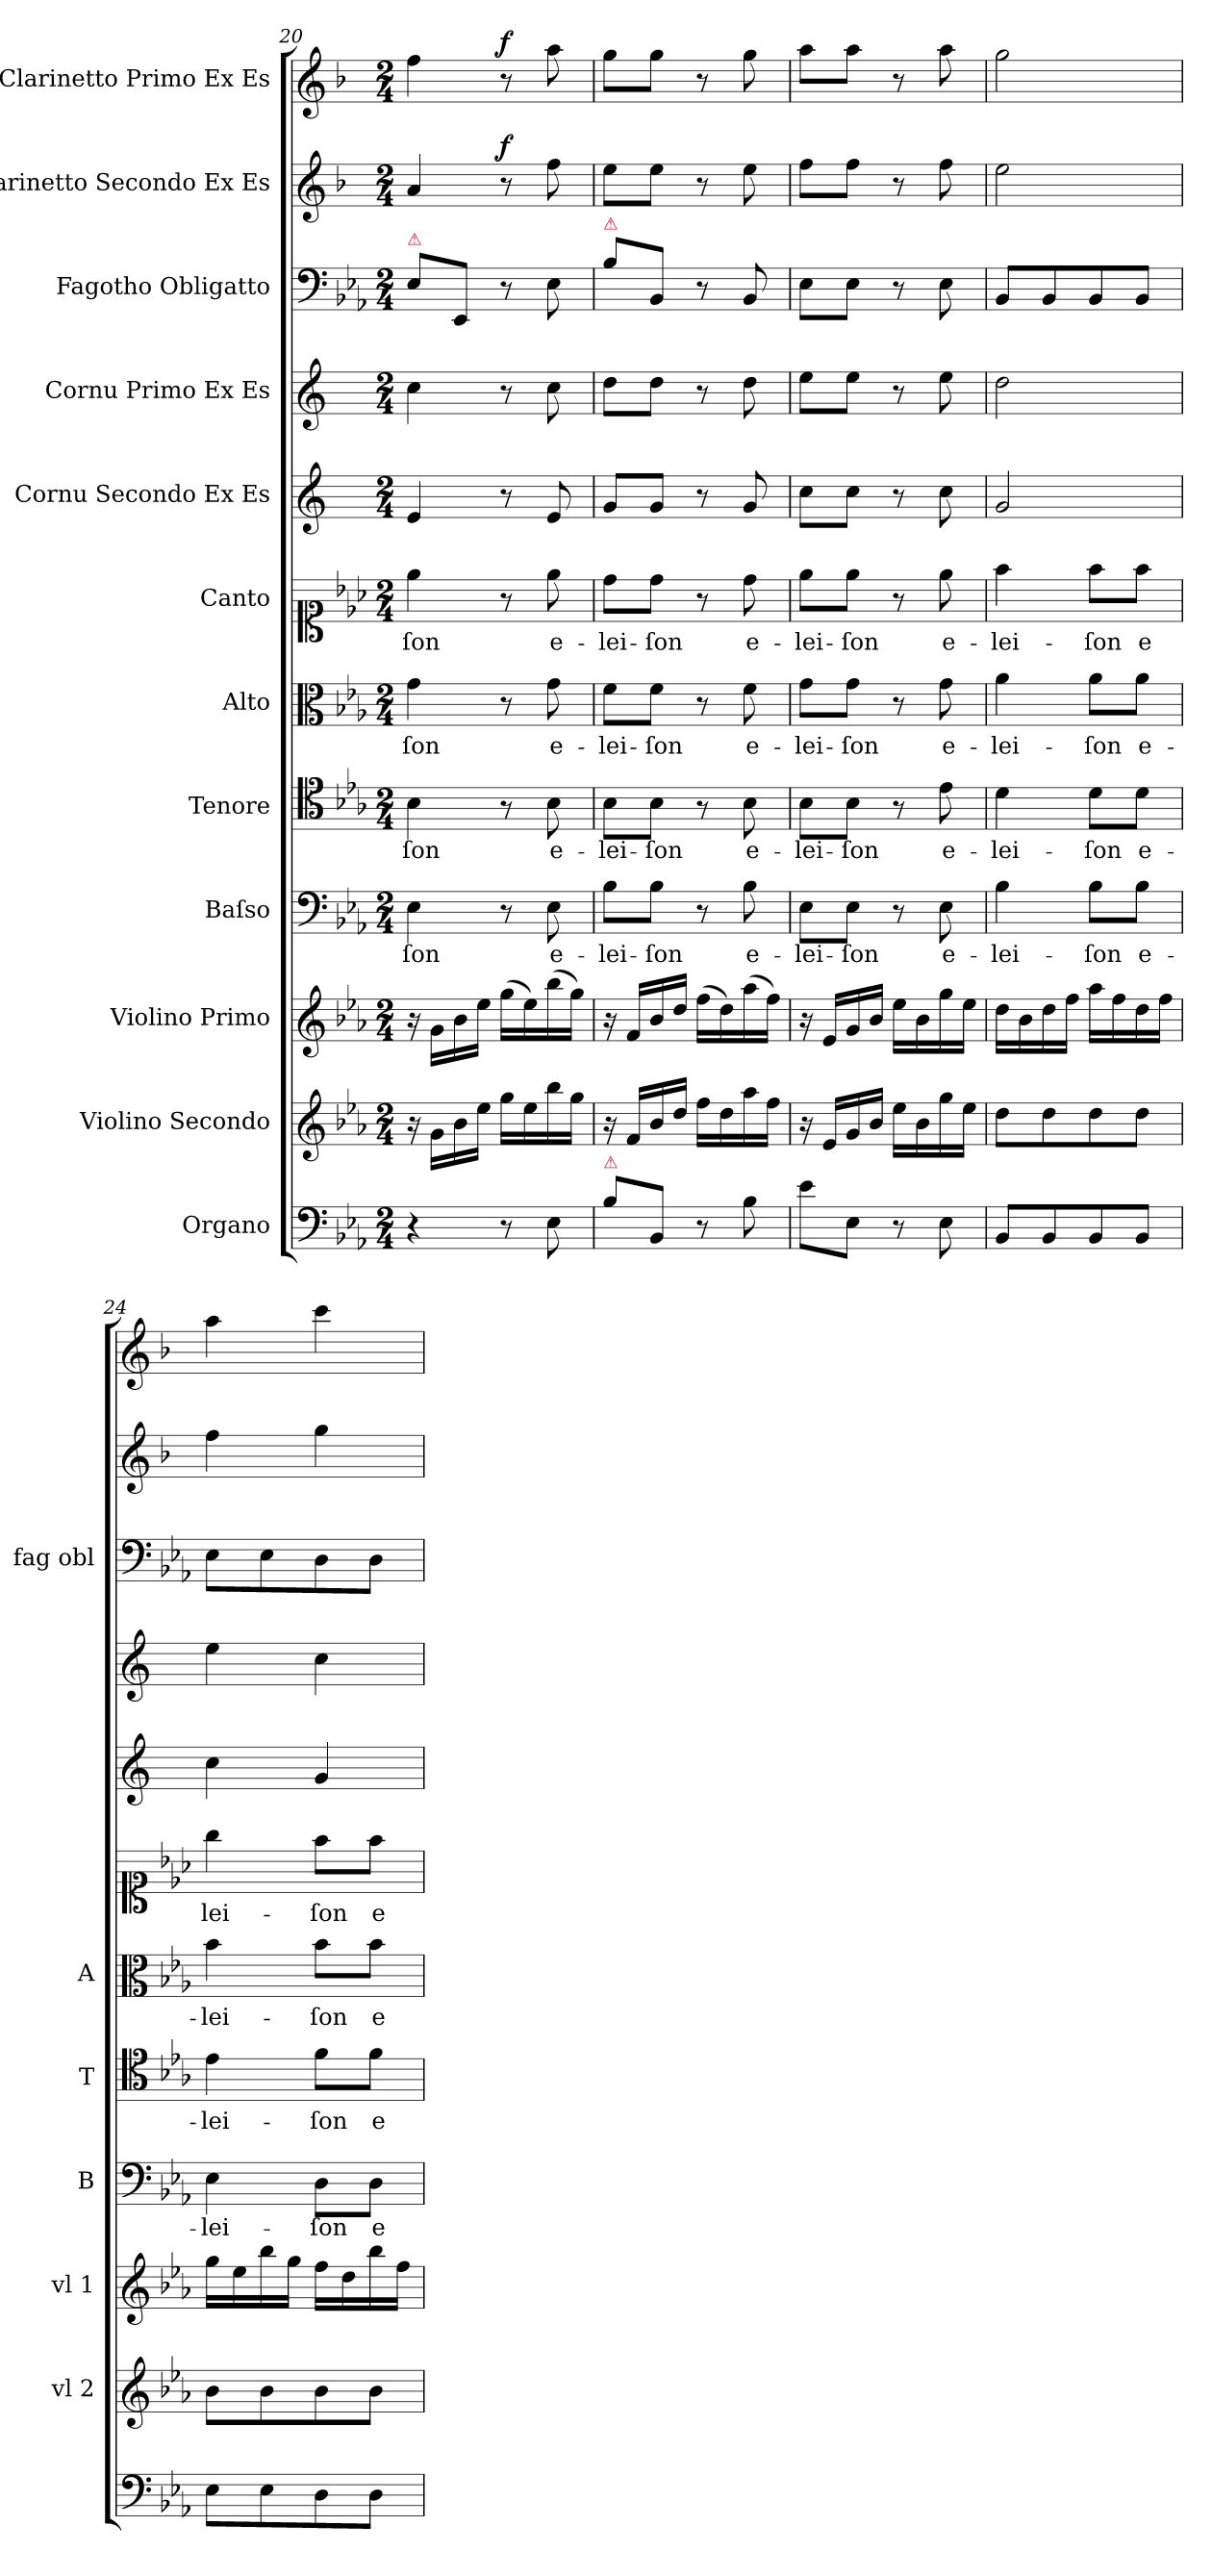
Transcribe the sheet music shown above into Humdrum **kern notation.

**kern	**kern	**dynam	**kern	**kern	**text	**kern	**text	**kern	**text	**kern	**text	**kern	**dynam	**kern	**dynam	**kern	**dynam	**kern	**dynam	**kern	**dynam
*part12	*part11	*part11	*part10	*part9	*part9	*part8	*part8	*part7	*part7	*part6	*part6	*part5	*part5	*part4	*part4	*part3	*part3	*part2	*part2	*part1	*part1
*staff12	*staff11	*staff11	*staff10	*staff9	*staff9	*staff8	*staff8	*staff7	*staff7	*staff6	*staff6	*staff5	*staff5	*staff4	*staff4	*staff3	*staff3	*staff2	*staff2	*staff1	*staff1
*I"Organo	*I"Violino Secondo	*	*I"Violino Primo	*I"Baſso	*	*I"Tenore	*	*I"Alto	*	*I"Canto	*	*I"Cornu Secondo Ex Es	*	*I"Cornu Primo Ex Es	*	*I"Fagotho Obligatto	*	*I"Clarinetto Secondo Ex Es	*	*I"Clarinetto Primo Ex Es	*
*	*I'vl 2	*	*I'vl 1	*I'B	*	*I'T	*	*I'A	*	*	*	*	*	*	*	*I'fag obl	*	*	*	*	*
*clefF4	*clefG2	*	*clefG2	*clefF4	*	*clefC4	*	*clefC3	*	*clefC1	*	*clefG2	*	*clefG2	*	*clefF4	*	*clefG2	*	*clefG2	*
*	*	*	*	*	*	*	*	*	*	*	*	*ITrd-2c-3	*	*ITrd-2c-3	*	*	*	*ITrd1c2	*	*ITrd1c2	*
*k[b-e-a-]	*k[b-e-a-]	*	*k[b-e-a-]	*k[b-e-a-]	*	*k[b-e-a-]	*	*k[b-e-a-]	*	*k[b-e-a-]	*	*k[b-e-a-]	*	*k[b-e-a-]	*	*k[b-e-a-]	*	*k[b-e-a-]	*	*k[b-e-a-]	*
*E-:	*E-:	*	*E-:	*E-:	*	*E-:	*	*E-:	*	*E-:	*	*	*	*	*	*E-:	*	*E-:	*	*E-:	*
*M2/4	*M2/4	*	*M2/4	*M2/4	*	*M2/4	*	*M2/4	*	*M2/4	*	*M2/4	*	*M2/4	*	*M2/4	*	*M2/4	*	*M2/4	*
=20	=20	=20	=20	=20	=20	=20	=20	=20	=20	=20	=20	=20	=20	=20	=20	=20	=20	=20	=20	=20	=20
!	!	!	!	!	!	!	!	!	!	!	!	!	!	!	!	!LO:TX:a:color=crimson:t=⚠	!	!	!	!	!
!	!	!LO:DY:a	!	!	!	!	!	!	!	!	!	!	!	!	!	!	!	!	!	!	!
4r	16r	fo	16r	4E-\	-ſon	4B-\	-ſon	4g\	-ſon	4ee-\	-ſon	4g/	.	4ee-\	.	8E-\L	.	4g/	.	4ee-\	.
.	16g\LL	.	16g\LL	.	.	.	.	.	.	.	.	.	.	.	.	.	.	.	.	.	.
.	16b-\	.	16b-\	.	.	.	.	.	.	.	.	.	.	.	.	8EE-/J	.	.	.	.	.
.	16ee-\JJ	.	16ee-\JJ	.	.	.	.	.	.	.	.	.	.	.	.	.	.	.	.	.	.
!	!	!	!	!	!	!	!	!	!	!	!	!	!LO:DY:a	!	!LO:DY:a	!	!LO:DY:a	!	!LO:DY:a	!	!LO:DY:a
8r	16gg\LL	.	(16gg\LL	8r	.	8r	.	8r	.	8r	.	8r	f&colon;	8r	f&colon;	8r	for&colon;	8r	f	8r	f
.	16ee-\	.	16ee-\)	.	.	.	.	.	.	.	.	.	.	.	.	.	.	.	.	.	.
!	!	!	!	!	!LO:LY:i	!	!LO:LY:i	!	!LO:LY:i	!	!LO:LY:i	!	!	!	!	!	!	!	!	!	!
8E-\	16bb-\	.	(16bb-\	8E-\	e-	8B-\	e-	8g\	e-	8ee-\	e-	8g/	.	8ee-\	.	8E-\	.	8ee-\	.	8gg\	.
.	16gg\JJ	.	16gg\JJ)	.	.	.	.	.	.	.	.	.	.	.	.	.	.	.	.	.	.
=21	=21	=21	=21	=21	=21	=21	=21	=21	=21	=21	=21	=21	=21	=21	=21	=21	=21	=21	=21	=21	=21
!	!	!	!	!	!	!	!	!	!	!	!	!	!	!	!	!LO:TX:a:color=crimson:t=⚠	!	!	!	!	!
!LO:TX:a:color=crimson:t=⚠	!	!	!	!	!	!	!	!	!	!	!	!	!	!	!	!	!	!	!	!	!
!	!	!	!	!	!LO:LY:i	!	!LO:LY:i	!	!LO:LY:i	!	!LO:LY:i	!	!	!	!	!	!	!	!	!	!
8B-\L	16r	.	16r	8B-\L	-lei-	8B-\L	-lei-	8f\L	-lei-	8dd\L	-lei-	8b-/L	.	8ff\L	.	8B-\L	.	8dd\L	.	8ff\L	.
.	16f/LL	.	16f/LL	.	.	.	.	.	.	.	.	.	.	.	.	.	.	.	.	.	.
!	!	!	!	!	!LO:LY:i	!	!LO:LY:i	!	!LO:LY:i	!	!LO:LY:i	!	!	!	!	!	!	!	!	!	!
8BB-/J	16b-/	.	16b-/	8B-\J	-ſon	8B-\J	-ſon	8f\J	-ſon	8dd\J	-ſon	8b-/J	.	8ff\J	.	8BB-/J	.	8dd\J	.	8ff\J	.
.	16dd/JJ	.	16dd/JJ	.	.	.	.	.	.	.	.	.	.	.	.	.	.	.	.	.	.
8r	16ff\LL	.	(16ff\LL	8r	.	8r	.	8r	.	8r	.	8r	.	8r	.	8r	.	8r	.	8r	.
.	16dd\	.	16dd\)	.	.	.	.	.	.	.	.	.	.	.	.	.	.	.	.	.	.
!	!	!	!	!	!LO:LY:i	!	!LO:LY:i	!	!LO:LY:i	!	!LO:LY:i	!	!	!	!	!	!	!	!	!	!
8B-\	16aa-\	.	(16aa-\	8B-\	e-	8B-\	e-	8f\	e-	8dd\	e-	8b-/	.	8ff\	.	8BB-/	.	8dd\	.	8ff\	.
.	16ff\JJ	.	16ff\JJ)	.	.	.	.	.	.	.	.	.	.	.	.	.	.	.	.	.	.
=22	=22	=22	=22	=22	=22	=22	=22	=22	=22	=22	=22	=22	=22	=22	=22	=22	=22	=22	=22	=22	=22
!	!	!	!	!	!LO:LY:i	!	!LO:LY:i	!	!LO:LY:i	!	!LO:LY:i	!	!	!	!	!	!	!	!	!	!
8e-\L	16r	.	16r	8E-\L	-lei-	8B-\L	-lei-	8g\L	-lei-	8ee-\L	-lei-	8ee-\L	.	8gg\L	.	8E-\L	.	8ee-\L	.	8gg\L	.
.	16e-/LL	.	16e-/LL	.	.	.	.	.	.	.	.	.	.	.	.	.	.	.	.	.	.
!	!	!	!	!	!LO:LY:i	!	!LO:LY:i	!	!LO:LY:i	!	!LO:LY:i	!	!	!	!	!	!	!	!	!	!
8E-\J	16g/	.	16g/	8E-\J	-ſon	8B-\J	-ſon	8g\J	-ſon	8ee-\J	-ſon	8ee-\J	.	8gg\J	.	8E-\J	.	8ee-\J	.	8gg\J	.
.	16b-/JJ	.	16b-/JJ	.	.	.	.	.	.	.	.	.	.	.	.	.	.	.	.	.	.
8r	16ee-\LL	.	16ee-\LL	8r	.	8r	.	8r	.	8r	.	8r	.	8r	.	8r	.	8r	.	8r	.
.	16b-\	.	16b-\	.	.	.	.	.	.	.	.	.	.	.	.	.	.	.	.	.	.
!	!	!	!	!	!LO:LY:i	!	!LO:LY:i	!	!LO:LY:i	!	!LO:LY:i	!	!	!	!	!	!	!	!	!	!
8E-\	16gg\	.	16gg\	8E-\	e-	8e-\	e-	8g\	e-	8ee-\	e-	8ee-\	.	8gg\	.	8E-\	.	8ee-\	.	8gg\	.
.	16ee-\JJ	.	16ee-\JJ	.	.	.	.	.	.	.	.	.	.	.	.	.	.	.	.	.	.
=23	=23	=23	=23	=23	=23	=23	=23	=23	=23	=23	=23	=23	=23	=23	=23	=23	=23	=23	=23	=23	=23
!	!	!	!	!	!LO:LY:i	!	!LO:LY:i	!	!LO:LY:i	!	!LO:LY:i	!	!	!	!	!	!	!	!	!	!
8BB-/L	8dd\L	.	16dd\LL	4B-\	-lei-	4d\	-lei-	4a-\	-lei-	4ff\	-lei-	2b-/	.	2ff\	.	8BB-/L	.	2dd\	.	2ff\	.
.	.	.	16b-\	.	.	.	.	.	.	.	.	.	.	.	.	.	.	.	.	.	.
8BB-/	8dd\	.	16dd\	.	.	.	.	.	.	.	.	.	.	.	.	8BB-/	.	.	.	.	.
.	.	.	16ff\JJ	.	.	.	.	.	.	.	.	.	.	.	.	.	.	.	.	.	.
!	!	!	!	!	!LO:LY:i	!	!LO:LY:i	!	!LO:LY:i	!	!LO:LY:i	!	!	!	!	!	!	!	!	!	!
8BB-/	8dd\	.	16aa-\LL	8B-\L	-ſon	8d\L	-ſon	8a-\L	-ſon	8ff\L	-ſon	.	.	.	.	8BB-/	.	.	.	.	.
.	.	.	16ff\	.	.	.	.	.	.	.	.	.	.	.	.	.	.	.	.	.	.
8BB-/J	8dd\J	.	16dd\	8B-\J	e-	8d\J	e-	8a-\J	e-	8ff\J	e	.	.	.	.	8BB-/J	.	.	.	.	.
.	.	.	16ff\JJ	.	.	.	.	.	.	.	.	.	.	.	.	.	.	.	.	.	.
=24	=24	=24	=24	=24	=24	=24	=24	=24	=24	=24	=24	=24	=24	=24	=24	=24	=24	=24	=24	=24	=24
8E-\L	8b-\L	.	16gg\LL	4E-\	-lei-	4e-\	-lei-	4b-\	-lei-	4gg\	lei-	4ee-\	.	4gg\	.	8E-\L	.	4ee-\	.	4gg\	.
.	.	.	16ee-\	.	.	.	.	.	.	.	.	.	.	.	.	.	.	.	.	.	.
8E-\	8b-\	.	16bb-\	.	.	.	.	.	.	.	.	.	.	.	.	8E-\	.	.	.	.	.
.	.	.	16gg\JJ	.	.	.	.	.	.	.	.	.	.	.	.	.	.	.	.	.	.
8D\	8b-\	.	16ff\LL	8D\L	-ſon	8f\L	-ſon	8b-\L	-ſon	8ff\L	-ſon	4b-/	.	4ee-\	.	8D\	.	4ff\	.	4bb-\	.
.	.	.	16dd\	.	.	.	.	.	.	.	.	.	.	.	.	.	.	.	.	.	.
8D\J	8b-\J	.	16bb-\	8D\J	e-	8f\J	e-	8b-\J	e-	8ff\J	e-	.	.	.	.	8D\J	.	.	.	.	.
.	.	.	16ff\JJ	.	.	.	.	.	.	.	.	.	.	.	.	.	.	.	.	.	.
=	=	=	=	=	=	=	=	=	=	=	=	=	=	=	=	=	=	=	=	=	=
*-	*-	*-	*-	*-	*-	*-	*-	*-	*-	*-	*-	*-	*-	*-	*-	*-	*-	*-	*-	*-	*-
